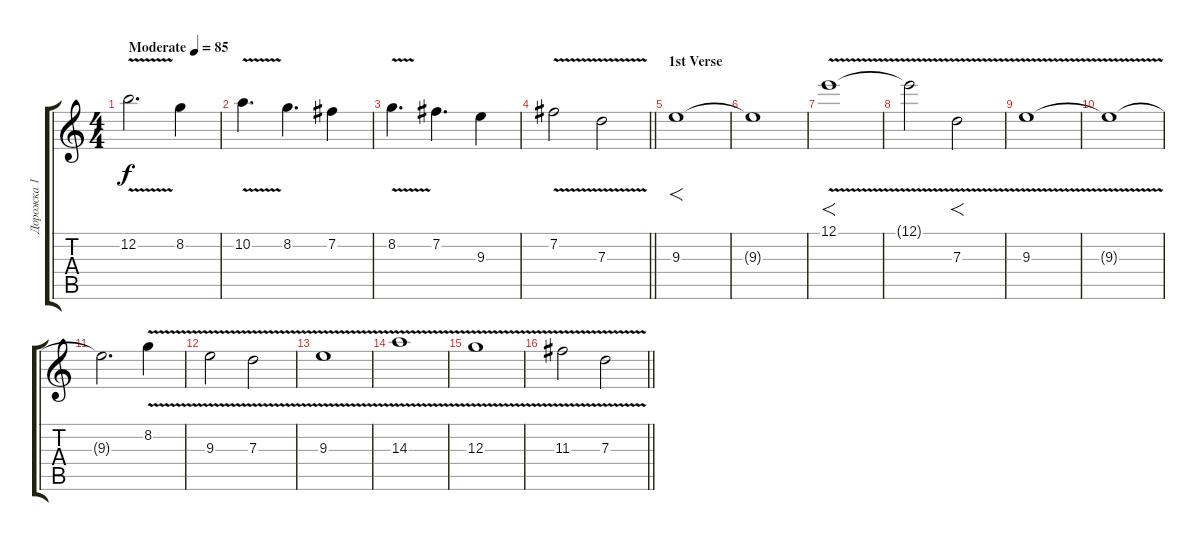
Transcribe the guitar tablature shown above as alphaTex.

\track ("Дорожка 1" "Дорожка 1") {instrument distortionguitar}
\staff {score tabs}
\tuning (E4 B3 G3 D3 A2 E2) {hide}
\ts (4 4)
\tempo (85 "Moderate")
\clef g2
\ks c
12.2{v}.2{d dy f instrument distortionguitar} 8.2.4 |
10.2{v}.4{d} 8.2.4{d} 7.2.4 |
8.2{v}.4{d} 7.2.4{d} 9.3.4 |
\barLineRight lightlight
7.2{v}.2 7.3{v}.2 |
\section ("" "1st Verse")
9.3.1{f} |
9.3{t}.1 |
12.1{v}.1{f} |
12.1{t}.2 7.3{v}.2{f} |
9.3{v}.1 |
9.3{t}.1 |
9.3{t}.2{d} 8.2{v}.4 |
9.3{v}.2 7.3{v}.2 |
9.3{v}.1 |
14.3{v}.1 |
12.3{v}.1 |
\barLineRight lightlight
11.3{v}.2 7.3{v}.2
